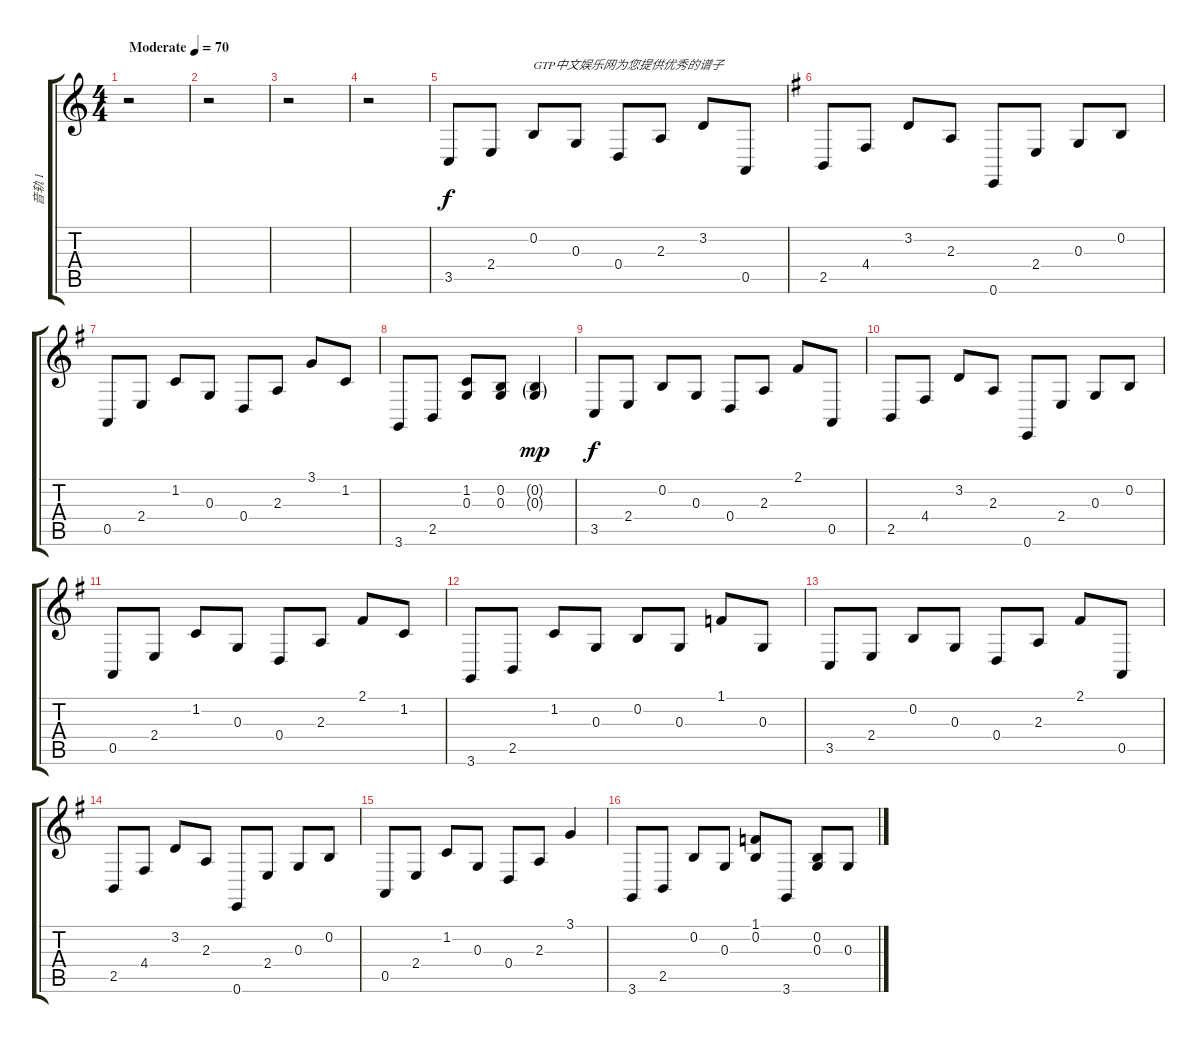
\track ("音轨 1" "音轨 1") {instrument brightacousticpiano}
\staff {score tabs}
\tuning (E4 B3 G3 D3 A2 E2) {hide}
\ts (4 4)
\tempo (70 "Moderate")
\clef g2
\ks c
r.2{dy f instrument brightacousticpiano} |
r.2 |
r.2 |
r.2 |
3.5.8 2.4.8 0.2.8{txt "GTP中文娱乐网为您提供优秀的谱子"} 0.3.8 0.4.8 2.3.8 3.2.8 0.5.8 |
\ks g
2.5.8 4.4.8 3.2.8 2.3.8 0.6.8 2.4.8 0.3.8 0.2.8 |
0.5.8 2.4.8 1.2.8 0.3.8 0.4.8 2.3.8 3.1.8 1.2.8 |
3.6.8 2.5.8 (1.2 0.3).8 (0.2 0.3).8 (0.2{g} 0.3{g}).4{dy mp} |
3.5.8{dy f} 2.4.8 0.2.8 0.3.8 0.4.8 2.3.8 2.1.8 0.5.8 |
2.5.8 4.4.8 3.2.8 2.3.8 0.6.8 2.4.8 0.3.8 0.2.8 |
0.5.8 2.4.8 1.2.8 0.3.8 0.4.8 2.3.8 2.1.8 1.2.8 |
3.6.8 2.5.8 1.2.8 0.3.8 0.2.8 0.3.8 1.1.8 0.3.8 |
3.5.8 2.4.8 0.2.8 0.3.8 0.4.8 2.3.8 2.1.8 0.5.8 |
2.5.8 4.4.8 3.2.8 2.3.8 0.6.8 2.4.8 0.3.8 0.2.8 |
0.5.8 2.4.8 1.2.8 0.3.8 0.4.8 2.3.8 3.1.4 |
3.6.8 2.5.8 0.2.8 0.3.8 (1.1 0.2).8 3.6.8 (0.2 0.3).8 0.3.8
